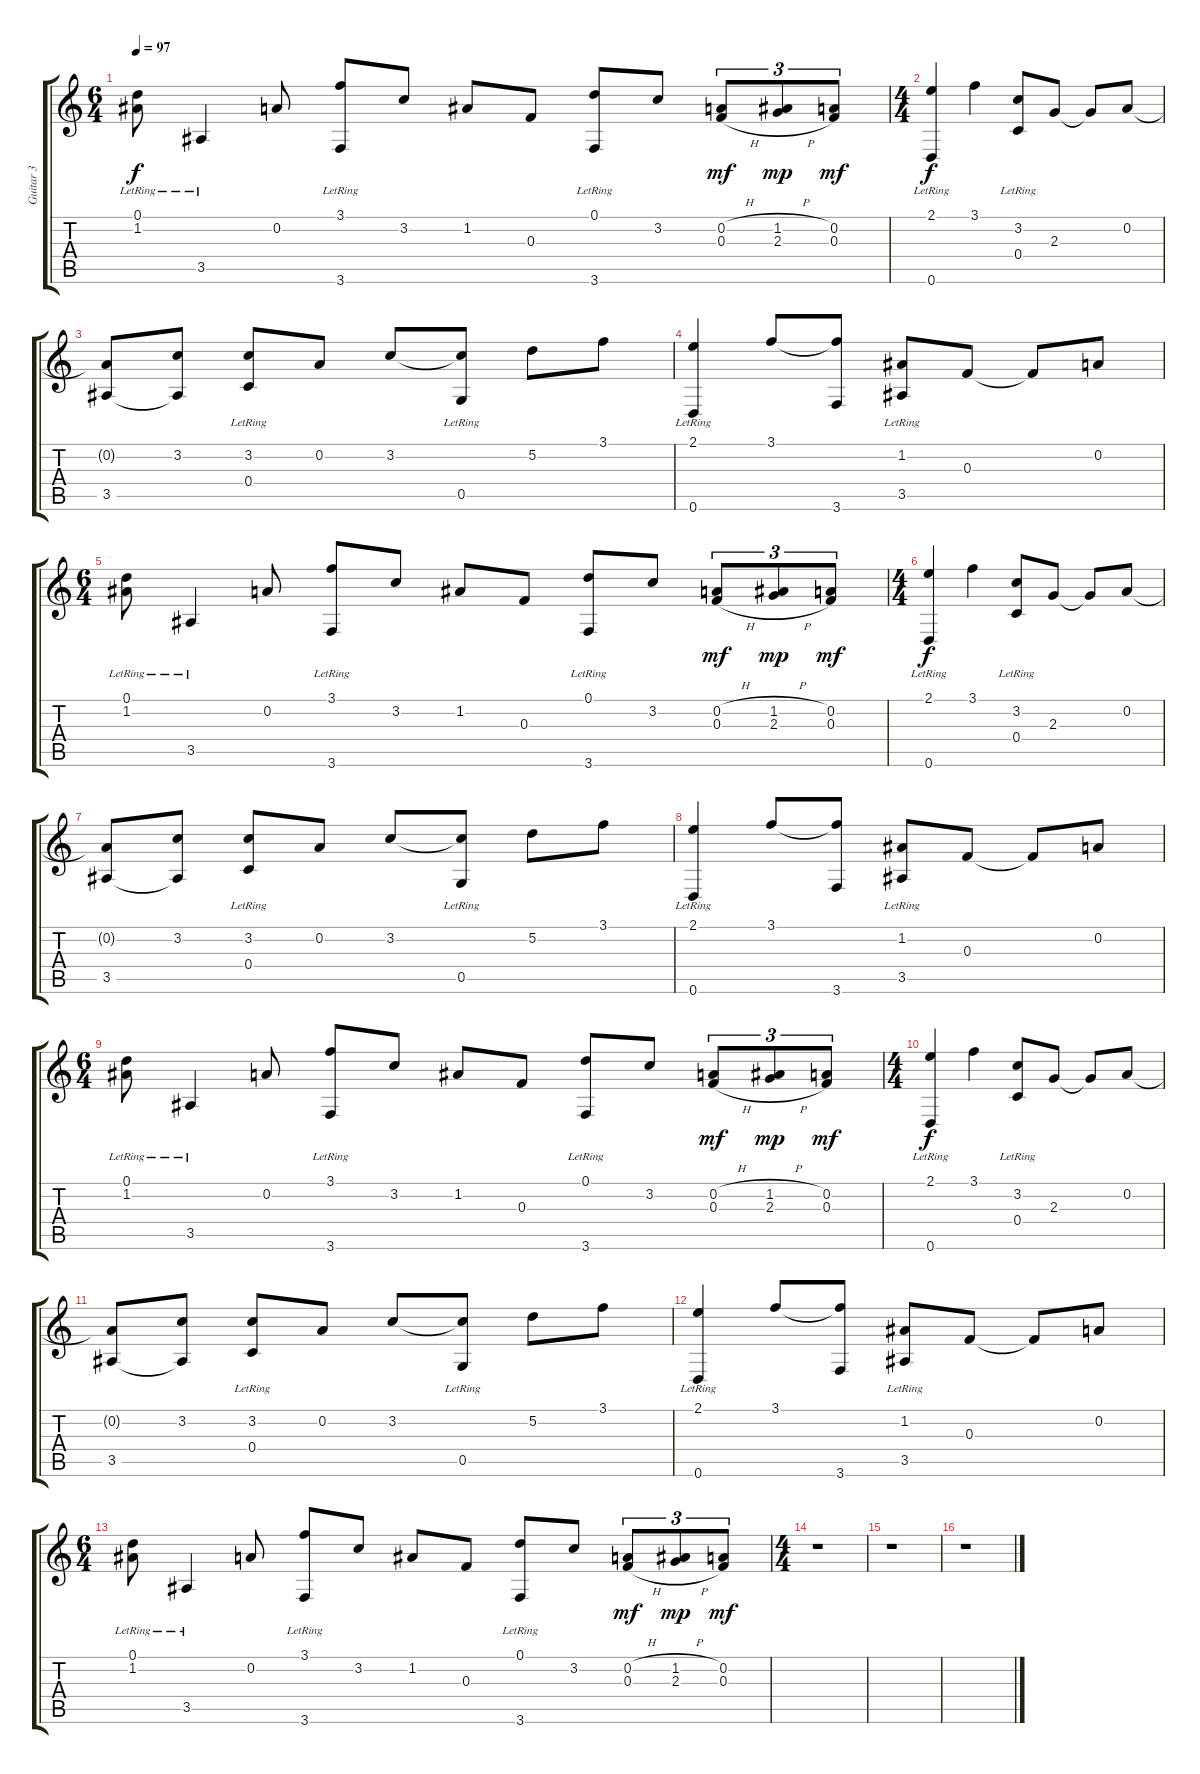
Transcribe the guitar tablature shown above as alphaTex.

\track ("Guitar 3" "Guitar 3") {instrument acousticguitarsteel}
\staff {score tabs}
\tuning (D4 A3 F3 C3 G2 D2) {hide}
\ts (6 4)
\tempo 97
\clef g2
\ks c
(0.1{lr} 1.2{lr}).8{dy f} 3.5{lr}.4 0.2.8 (3.1{lr} 3.6{lr}).8 3.2.8 1.2.8 0.3.8 (0.1{lr} 3.6{lr}).8 3.2.8 (0.2{h} 0.3{h}).8{tu (3 2) dy mf} (1.2{h} 2.3{h}).8{tu (3 2) dy mp} (0.2 0.3).8{tu (3 2) dy mf} |
\ts (4 4)
(2.1 0.6{lr}).4{dy f} 3.1.4 (3.2 0.4{lr}).8 2.3.8 2.3{t}.8 0.2.8 |
(0.2{t} 3.5).8 (3.2 3.5{t}).8 (3.2 0.4{lr}).8 0.2.8 3.2.8 (3.2{t} 0.5{lr}).8 5.2.8 3.1.8 |
(2.1 0.6{lr}).4 3.1.8 (3.1{t} 3.6).8 (1.2 3.5{lr}).8 0.3.8 0.3{t}.8 0.2.8 |
\ts (6 4)
(0.1{lr} 1.2{lr}).8 3.5{lr}.4 0.2.8 (3.1{lr} 3.6{lr}).8 3.2.8 1.2.8 0.3.8 (0.1{lr} 3.6{lr}).8 3.2.8 (0.2{h} 0.3{h}).8{tu (3 2) dy mf} (1.2{h} 2.3{h}).8{tu (3 2) dy mp} (0.2 0.3).8{tu (3 2) dy mf} |
\ts (4 4)
(2.1 0.6{lr}).4{dy f} 3.1.4 (3.2 0.4{lr}).8 2.3.8 2.3{t}.8 0.2.8 |
(0.2{t} 3.5).8 (3.2 3.5{t}).8 (3.2 0.4{lr}).8 0.2.8 3.2.8 (3.2{t} 0.5{lr}).8 5.2.8 3.1.8 |
(2.1 0.6{lr}).4 3.1.8 (3.1{t} 3.6).8 (1.2 3.5{lr}).8 0.3.8 0.3{t}.8 0.2.8 |
\ts (6 4)
(0.1{lr} 1.2{lr}).8 3.5{lr}.4 0.2.8 (3.1{lr} 3.6{lr}).8 3.2.8 1.2.8 0.3.8 (0.1{lr} 3.6{lr}).8 3.2.8 (0.2{h} 0.3{h}).8{tu (3 2) dy mf} (1.2{h} 2.3{h}).8{tu (3 2) dy mp} (0.2 0.3).8{tu (3 2) dy mf} |
\ts (4 4)
(2.1 0.6{lr}).4{dy f} 3.1.4 (3.2 0.4{lr}).8 2.3.8 2.3{t}.8 0.2.8 |
(0.2{t} 3.5).8 (3.2 3.5{t}).8 (3.2 0.4{lr}).8 0.2.8 3.2.8 (3.2{t} 0.5{lr}).8 5.2.8 3.1.8 |
(2.1 0.6{lr}).4 3.1.8 (3.1{t} 3.6).8 (1.2 3.5{lr}).8 0.3.8 0.3{t}.8 0.2.8 |
\ts (6 4)
(0.1{lr} 1.2{lr}).8 3.5{lr}.4 0.2.8 (3.1{lr} 3.6{lr}).8 3.2.8 1.2.8 0.3.8 (0.1{lr} 3.6{lr}).8 3.2.8 (0.2{h} 0.3{h}).8{tu (3 2) dy mf} (1.2{h} 2.3{h}).8{tu (3 2) dy mp} (0.2 0.3).8{tu (3 2) dy mf} |
\ts (4 4)
r.1 |
r.1 |
r.1
